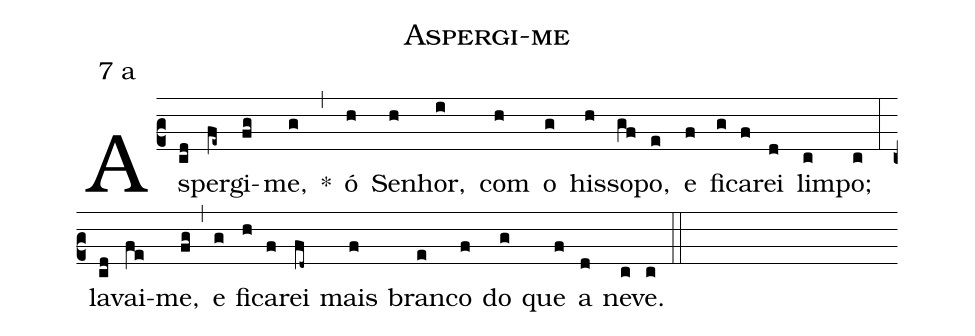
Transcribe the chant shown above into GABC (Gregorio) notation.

name: Aspergi-me;
mode: 7;
mode-differentia: a;
%%
(c2)

As(cd)per(fe~)gi-(fg)me,(g) *(,) ó(h) Se(h)nhor,(i) com(h) o(g) his(h)so(gf)po,(e) e(f) fi(g)ca(f)rei(d) lim(c)po;(c) (:) la(cd)vai-(fe)me,(fg) (,) e(g) fi(h)ca(f)rei(fd~) mais(f) bran(e)co(f) do(g) que(f) a(d) ne(c)ve.(c)

(::)
